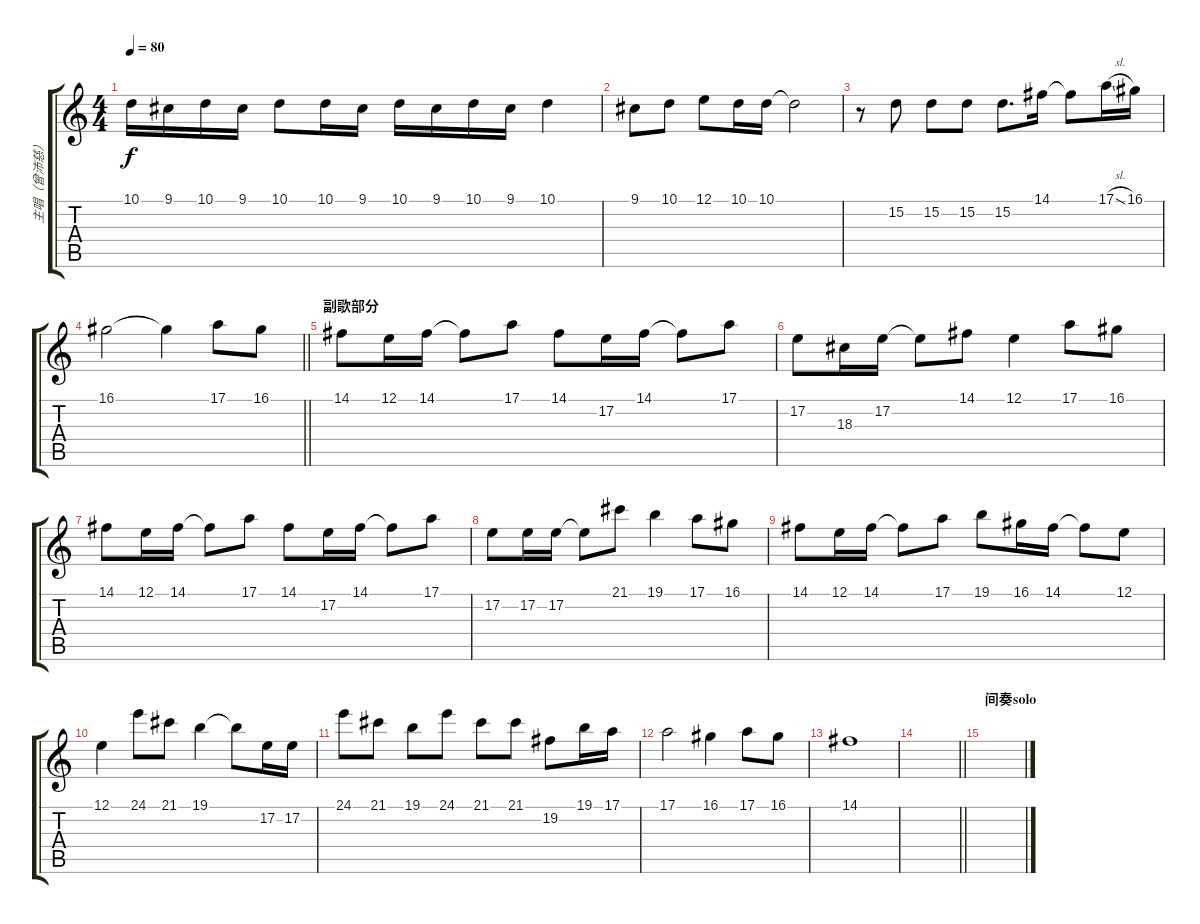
\track ("主唱（曾沛慈） " "主唱（曾沛慈） ") {instrument voiceoohs}
\staff {score tabs}
\tuning (E4 B3 G3 D3 A2 E2) {hide}
\ts (4 4)
\tempo 80
\clef g2
\ks c
10.1.16{dy f} 9.1.16 10.1.16 9.1.16 10.1.8 10.1.16 9.1.16 10.1.16 9.1.16 10.1.16 9.1.16 10.1.4 |
9.1.8 10.1.8 12.1.8 10.1.16 10.1.16 10.1{t}.2 |
r.8 15.2.8 15.2.8 15.2.8 15.2.8{d} 14.1.16 14.1{t}.8 17.1{sl}.16 16.1.16 |
\barLineRight lightlight
16.1.2 16.1{t}.4 17.1.8 16.1.8 |
\section ("" "副歌部分")
14.1.8 12.1.16 14.1.16 14.1{t}.8 17.1.8 14.1.8 17.2.16 14.1.16 14.1{t}.8 17.1.8 |
17.2.8 18.3.16 17.2.16 17.2{t}.8 14.1.8 12.1.4 17.1.8 16.1.8 |
14.1.8 12.1.16 14.1.16 14.1{t}.8 17.1.8 14.1.8 17.2.16 14.1.16 14.1{t}.8 17.1.8 |
17.2.8 17.2.16 17.2.16 17.2{t}.8 21.1.8 19.1.4 17.1.8 16.1.8 |
14.1.8 12.1.16 14.1.16{txt ""} 14.1{t}.8 17.1.8 19.1.8 16.1.16 14.1.16 14.1{t}.8 12.1.8 |
12.1.4 24.1.8 21.1.8 19.1.4 19.1{t}.8 17.2.16 17.2.16 |
24.1.8 21.1.8 19.1.8 24.1.8 21.1.8 21.1.8 19.2.8 19.1.16 17.1.16 |
17.1.2 16.1.4 17.1.8 16.1.8 |
14.1.1 |
\barLineRight lightlight
|
\section ("" "间奏solo")
